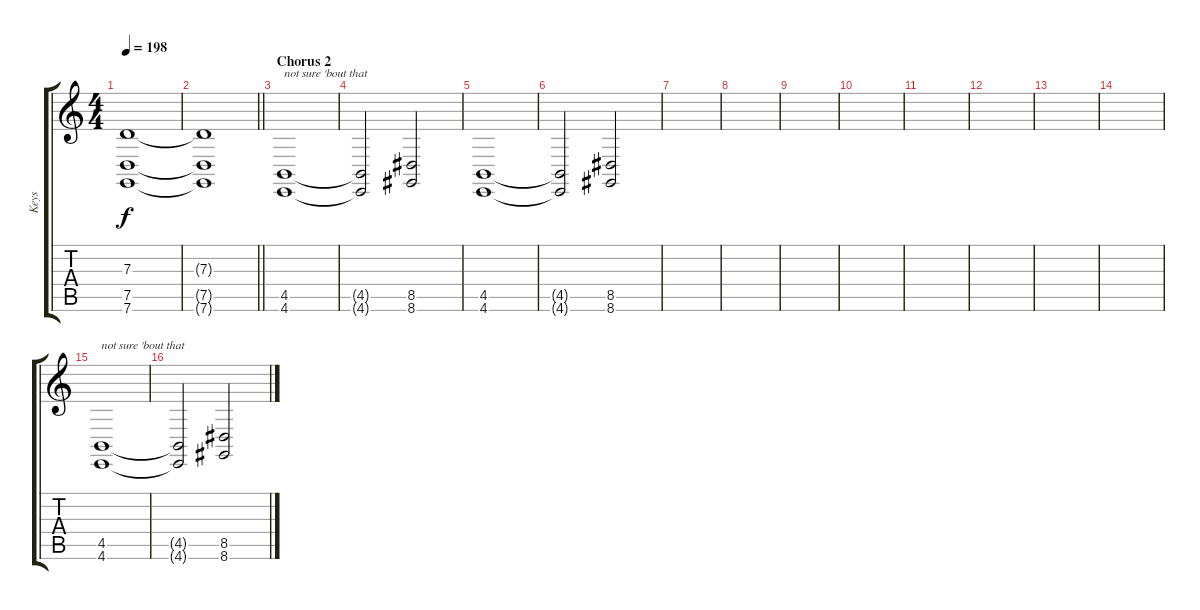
\track ("Keys" "Keys") {instrument stringensemble1}
\staff {score tabs}
\tuning (E4 C4 G3 C3 G2 C2) {hide}
\ts (4 4)
\tempo 198
\clef g2
\ks c
(7.3{t} 7.5{t} 7.6{t}).1{dy f} |
\barLineRight lightlight
(7.3{t} 7.5{t} 7.6{t}).1 |
\section ("" "Chorus 2")
(4.5 4.6).1{txt "not sure 'bout that"} |
(4.5{t} 4.6{t}).2 (8.5 8.6).2 |
(4.5 4.6).1 |
(4.5{t} 4.6{t}).2 (8.5 8.6).2 |
|
|
|
|
|
|
|
|
(4.5 4.6).1{txt "not sure 'bout that"} |
(4.5{t} 4.6{t}).2 (8.5 8.6).2
